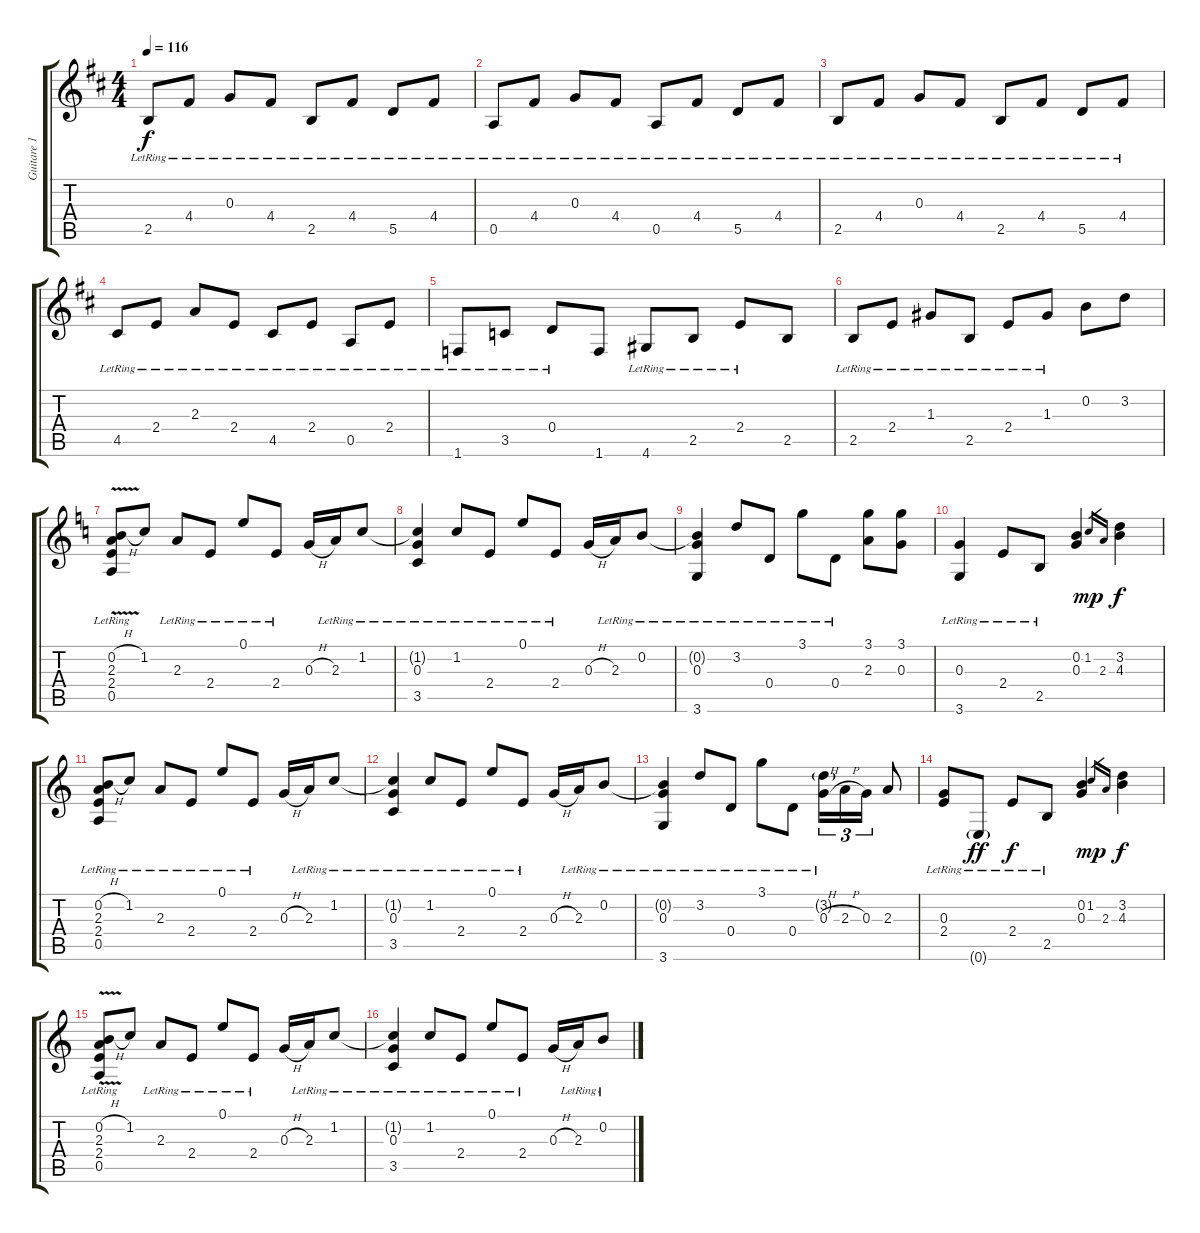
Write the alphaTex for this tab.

\track ("Guitare 1 " "Guitare 1 ") {instrument acousticguitarsteel}
\staff {score tabs}
\tuning (E4 B3 G3 D3 A2 E2) {hide}
\ts (4 4)
\tempo 116
\clef g2
\ks d
2.5{lr}.8{dy f} 4.4{lr}.8 0.3{lr}.8 4.4{lr}.8 2.5{lr}.8 4.4{lr}.8 5.5{lr}.8 4.4{lr}.8 |
0.5{lr}.8 4.4{lr}.8 0.3{lr}.8 4.4{lr}.8 0.5{lr}.8 4.4{lr}.8 5.5{lr}.8 4.4{lr}.8 |
2.5{lr}.8 4.4{lr}.8 0.3{lr}.8 4.4{lr}.8 2.5{lr}.8 4.4{lr}.8 5.5{lr}.8 4.4{lr}.8 |
4.5{lr}.8 2.4{lr}.8 2.3{lr}.8 2.4{lr}.8 4.5{lr}.8 2.4{lr}.8 0.5{lr}.8 2.4{lr}.8 |
1.6{lr}.8 3.5{lr}.8 0.4{lr}.8 1.6.8 4.6{lr}.8 2.5{lr}.8 2.4{lr}.8 2.5.8 |
2.5{lr}.8 2.4{lr}.8 1.3{lr}.8 2.5{lr}.8 2.4{lr}.8 1.3{lr}.8 0.2.8 3.2.8 |
\ks c
(0.2{h} 2.3{v lr} 2.4{v lr} 0.5{lr}).8 1.2.8 2.3{lr}.8 2.4{lr}.8 0.1{lr}.8 2.4{lr}.8 0.3{h}.16 2.3{lr}.16 1.2{lr}.8 |
(1.2{lr t} 0.3{lr} 3.5{lr}).4 1.2{lr}.8 2.4{lr}.8 0.1{lr}.8 2.4{lr}.8 0.3{h}.16 2.3{lr}.16 0.2{lr}.8 |
(0.2{lr t} 0.3{lr} 3.6{lr}).4 3.2{lr}.8 0.4{lr}.8 3.1{lr}.8 0.4{lr}.8 (3.1 2.3).8 (3.1 0.3).8 |
(0.3{lr} 3.6{lr}).4 2.4{lr}.8 2.5{lr}.8 (0.2 0.3).4 1.2.16{gr dy mp} 2.3.16{gr} (3.2 4.3).4{dy f} |
(0.2{h} 2.3{lr} 2.4{lr} 0.5{lr}).8 1.2{lr}.8 2.3{lr}.8 2.4{lr}.8 0.1{lr}.8 2.4{lr}.8 0.3{h}.16 2.3{lr}.16 1.2{lr}.8 |
(1.2{lr t} 0.3{lr} 3.5{lr}).4 1.2{lr}.8 2.4{lr}.8 0.1{lr}.8 2.4{lr}.8 0.3{h}.16 2.3{lr}.16 0.2{lr}.8 |
(0.2{lr t} 0.3{lr} 3.6{lr}).4 3.2{lr}.8 0.4{lr}.8 3.1{lr}.8 0.4{lr}.8 (3.2{g lr} 0.3{h}).16{tu (3 2)} 2.3{h}.16{tu (3 2)} 0.3.16{tu (3 2)} 2.3.8 |
(0.3{lr} 2.4{lr}).8 0.6{g lr}.8{dy ff} 2.4{lr}.8{dy f} 2.5{lr}.8 (0.2 0.3).4 1.2.16{gr dy mp} 2.3.16{gr} (3.2 4.3).4{dy f} |
(0.2{h} 2.3{v lr} 2.4{v lr} 0.5{lr}).8 1.2.8 2.3{lr}.8 2.4{lr}.8 0.1{lr}.8 2.4{lr}.8 0.3{h}.16 2.3{lr}.16 1.2{lr}.8 |
(1.2{lr t} 0.3{lr} 3.5{lr}).4 1.2{lr}.8 2.4{lr}.8 0.1{lr}.8 2.4{lr}.8 0.3{h}.16 2.3{lr}.16 0.2{lr}.8
